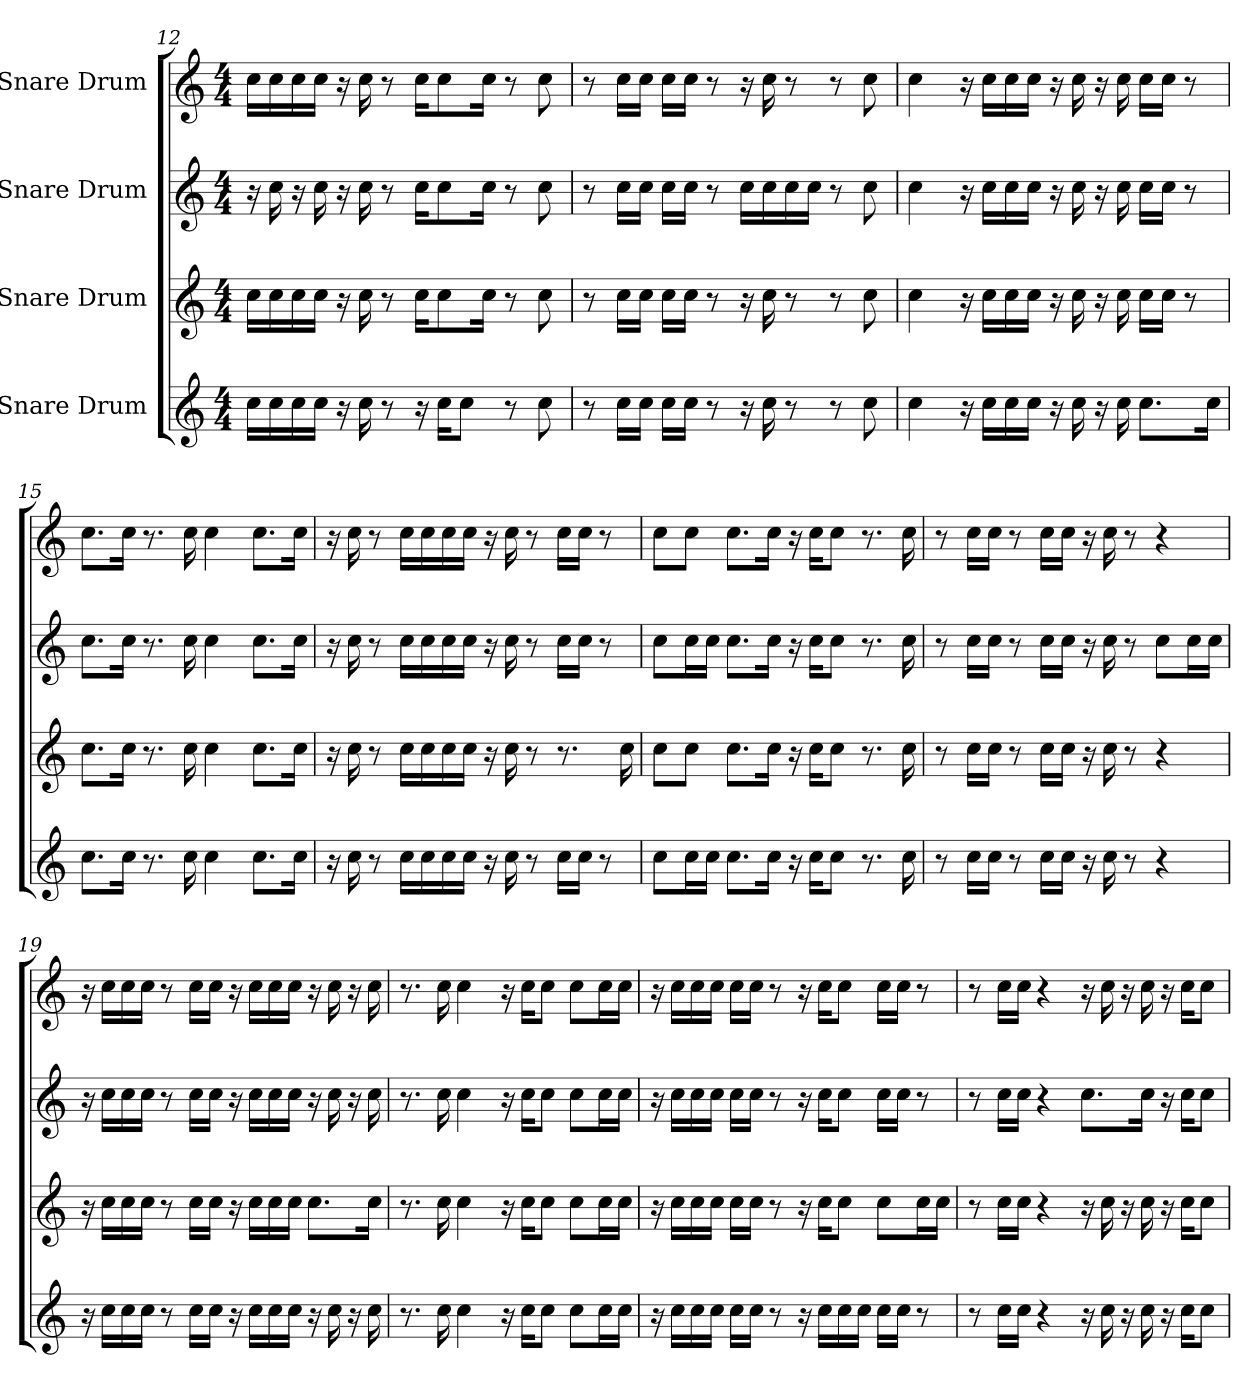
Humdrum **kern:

**kern	**kern	**kern	**kern
*part4	*part3	*part2	*part1
*staff4	*staff3	*staff2	*staff1
*I"Snare Drum	*I"Snare Drum	*I"Snare Drum	*I"Snare Drum
*M4/4	*M4/4	*M4/4	*M4/4
=12	=12	=12	=12
16ccLL	16ccLL	16r	16ccLL
16cc	16cc	16cc	16cc
16cc	16cc	16r	16cc
16ccJJ	16ccJJ	16cc	16ccJJ
16r	16r	16r	16r
16cc	16cc	16cc	16cc
8r	8r	8r	8r
16r	16ccKL	16ccKL	16ccKL
16cckL	8cc	8cc	8cc
8ccJ	.	.	.
.	16ccJk	16ccJk	16ccJk
8r	8r	8r	8r
8cc	8cc	8cc	8cc
=13	=13	=13	=13
8r	8r	8r	8r
16ccLL	16ccLL	16ccLL	16ccLL
16ccJJ	16ccJJ	16ccJJ	16ccJJ
16ccLL	16ccLL	16ccLL	16ccLL
16ccJJ	16ccJJ	16ccJJ	16ccJJ
8r	8r	8r	8r
16r	16r	16ccLL	16r
16cc	16cc	16cc	16cc
8r	8r	16cc	8r
.	.	16ccJJ	.
8r	8r	8r	8r
8cc	8cc	8cc	8cc
=14	=14	=14	=14
4cc	4cc	4cc	4cc
16r	16r	16r	16r
16ccLL	16ccLL	16ccLL	16ccLL
16cc	16cc	16cc	16cc
16ccJJ	16ccJJ	16ccJJ	16ccJJ
16r	16r	16r	16r
16cc	16cc	16cc	16cc
16r	16r	16r	16r
16cc	16cc	16cc	16cc
8.ccL	16ccLL	16ccLL	16ccLL
.	16ccJJ	16ccJJ	16ccJJ
.	8r	8r	8r
16ccJk	.	.	.
=15	=15	=15	=15
8.ccL	8.ccL	8.ccL	8.ccL
16ccJk	16ccJk	16ccJk	16ccJk
8.r	8.r	8.r	8.r
16cc	16cc	16cc	16cc
4cc	4cc	4cc	4cc
8.ccL	8.ccL	8.ccL	8.ccL
16ccJk	16ccJk	16ccJk	16ccJk
=16	=16	=16	=16
16r	16r	16r	16r
16cc	16cc	16cc	16cc
8r	8r	8r	8r
16ccLL	16ccLL	16ccLL	16ccLL
16cc	16cc	16cc	16cc
16cc	16cc	16cc	16cc
16ccJJ	16ccJJ	16ccJJ	16ccJJ
16r	16r	16r	16r
16cc	16cc	16cc	16cc
8r	8r	8r	8r
16ccLL	8.r	16ccLL	16ccLL
16ccJJ	.	16ccJJ	16ccJJ
8r	.	8r	8r
.	16cc	.	.
=17	=17	=17	=17
8ccL	8ccL	8ccL	8ccL
16ccL	8ccJ	16ccL	8ccJ
16ccJJ	.	16ccJJ	.
8.ccL	8.ccL	8.ccL	8.ccL
16ccJk	16ccJk	16ccJk	16ccJk
16r	16r	16r	16r
16cckL	16cckL	16cckL	16cckL
8ccJ	8ccJ	8ccJ	8ccJ
8.r	8.r	8.r	8.r
16cc	16cc	16cc	16cc
=18	=18	=18	=18
8r	8r	8r	8r
16ccLL	16ccLL	16ccLL	16ccLL
16ccJJ	16ccJJ	16ccJJ	16ccJJ
8r	8r	8r	8r
16ccLL	16ccLL	16ccLL	16ccLL
16ccJJ	16ccJJ	16ccJJ	16ccJJ
16r	16r	16r	16r
16cc	16cc	16cc	16cc
8r	8r	8r	8r
4r	4r	8ccL	4r
.	.	16ccL	.
.	.	16ccJJ	.
=19	=19	=19	=19
16r	16r	16r	16r
16ccLL	16ccLL	16ccLL	16ccLL
16cc	16cc	16cc	16cc
16ccJJ	16ccJJ	16ccJJ	16ccJJ
8r	8r	8r	8r
16ccLL	16ccLL	16ccLL	16ccLL
16ccJJ	16ccJJ	16ccJJ	16ccJJ
16r	16r	16r	16r
16ccLL	16ccLL	16ccLL	16ccLL
16cc	16cc	16cc	16cc
16ccJJ	16ccJJ	16ccJJ	16ccJJ
16r	8.ccL	16r	16r
16cc	.	16cc	16cc
16r	.	16r	16r
16cc	16ccJk	16cc	16cc
=20	=20	=20	=20
8.r	8.r	8.r	8.r
16cc	16cc	16cc	16cc
4cc	4cc	4cc	4cc
16r	16r	16r	16r
16cckL	16cckL	16cckL	16cckL
8ccJ	8ccJ	8ccJ	8ccJ
8ccL	8ccL	8ccL	8ccL
16ccL	16ccL	16ccL	16ccL
16ccJJ	16ccJJ	16ccJJ	16ccJJ
=21	=21	=21	=21
16r	16r	16r	16r
16ccLL	16ccLL	16ccLL	16ccLL
16cc	16cc	16cc	16cc
16ccJJ	16ccJJ	16ccJJ	16ccJJ
16ccLL	16ccLL	16ccLL	16ccLL
16ccJJ	16ccJJ	16ccJJ	16ccJJ
8r	8r	8r	8r
16r	16r	16r	16r
16ccLL	16cckL	16cckL	16cckL
16cc	8ccJ	8ccJ	8ccJ
16ccJJ	.	.	.
16ccLL	8ccL	16ccLL	16ccLL
16ccJJ	.	16ccJJ	16ccJJ
8r	16ccL	8r	8r
.	16ccJJ	.	.
=22	=22	=22	=22
8r	8r	8r	8r
16ccLL	16ccLL	16ccLL	16ccLL
16ccJJ	16ccJJ	16ccJJ	16ccJJ
4r	4r	4r	4r
16r	16r	8.ccL	16r
16cc	16cc	.	16cc
16r	16r	.	16r
16cc	16cc	16ccJk	16cc
16r	16r	16r	16r
16cckL	16cckL	16cckL	16cckL
8ccJ	8ccJ	8ccJ	8ccJ
=	=	=	=
*-	*-	*-	*-
